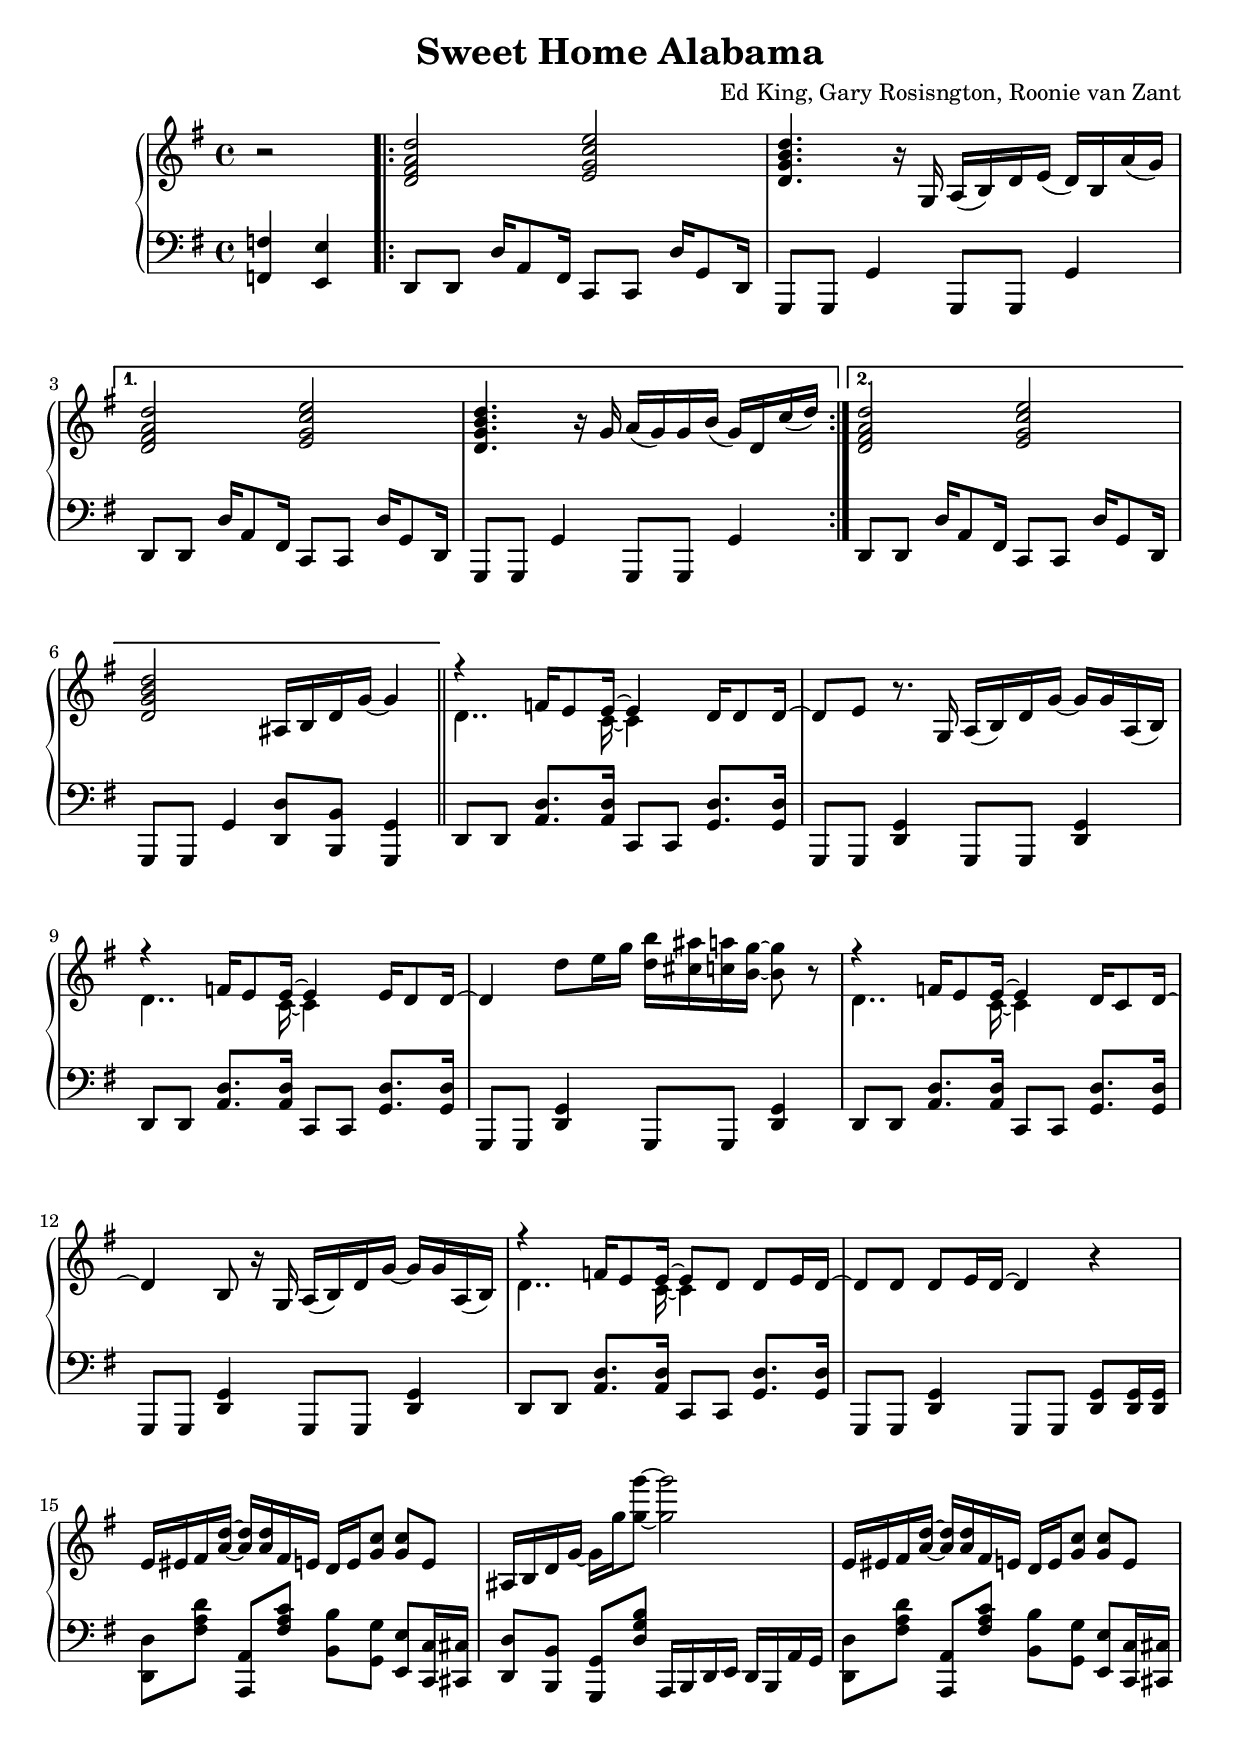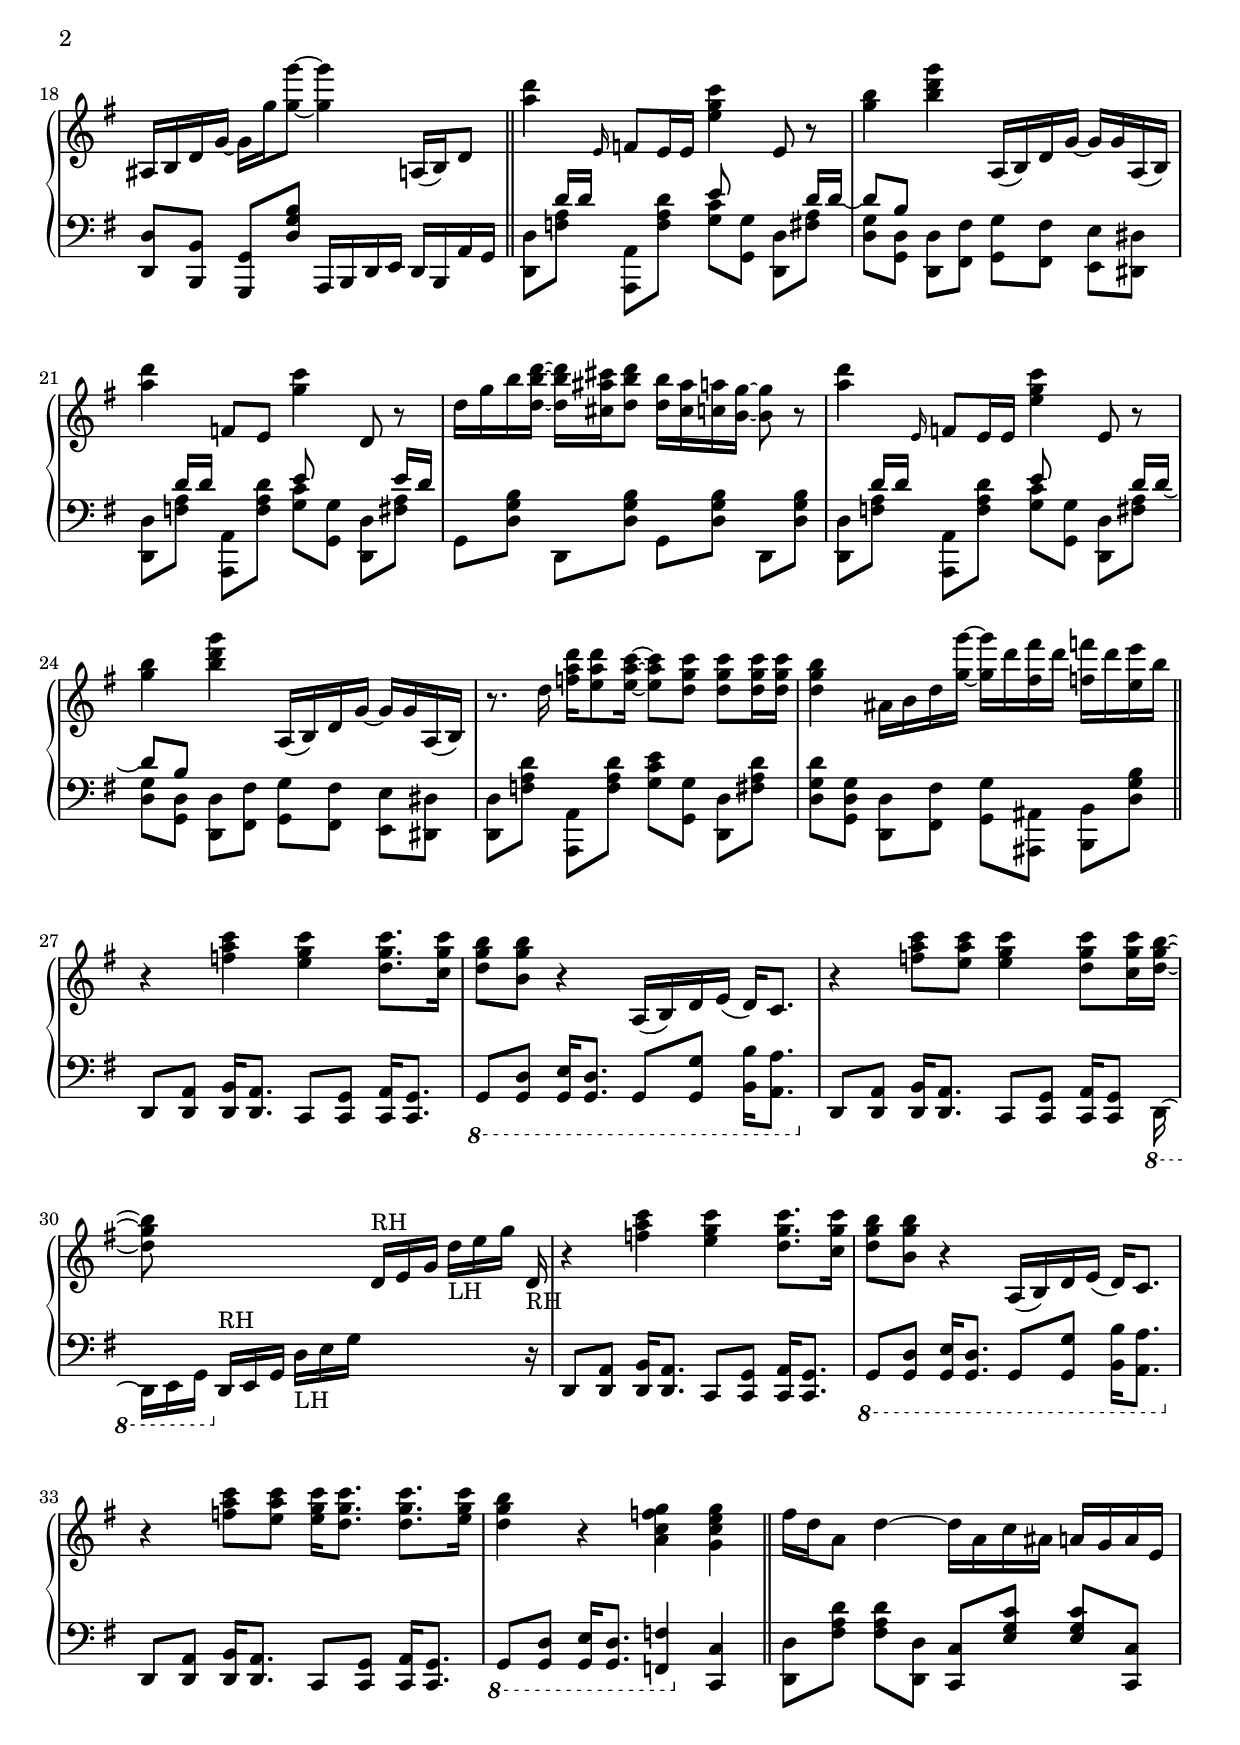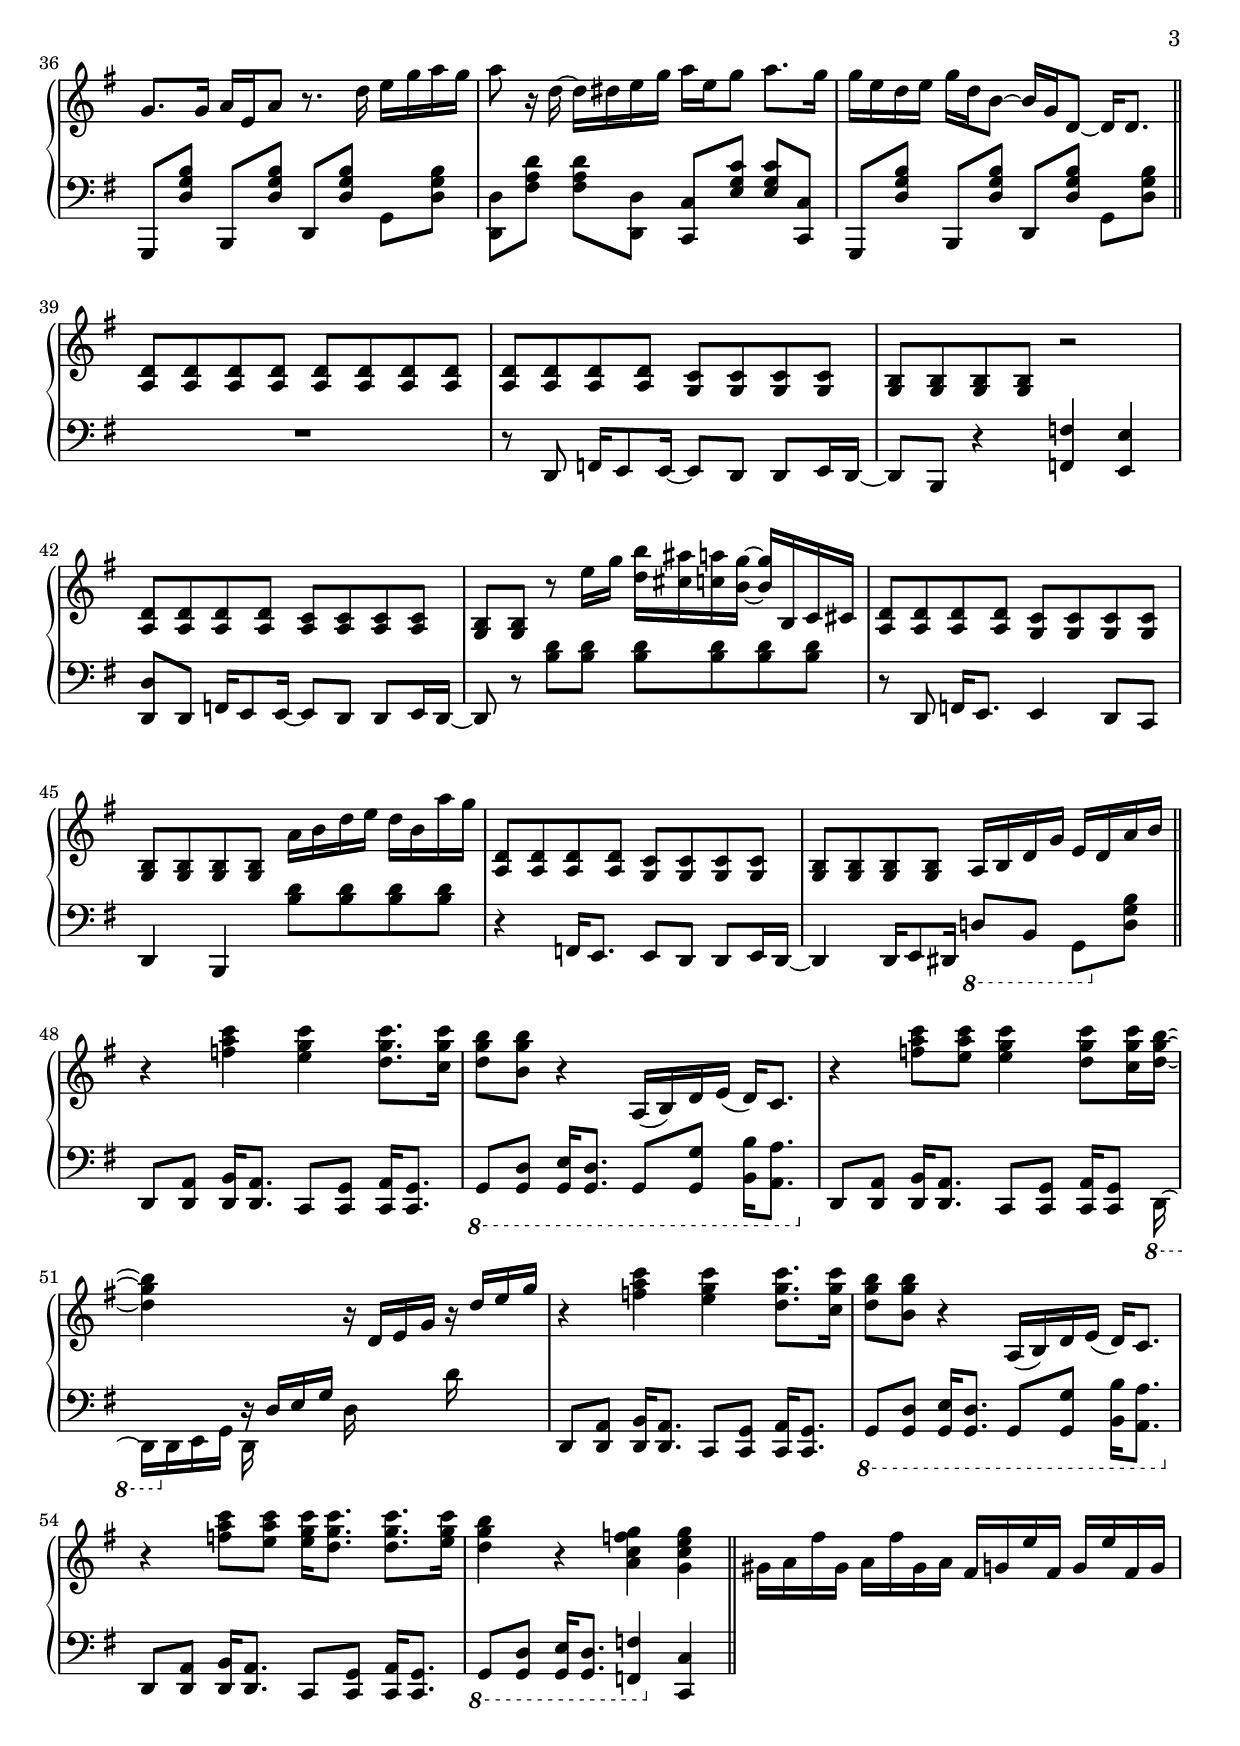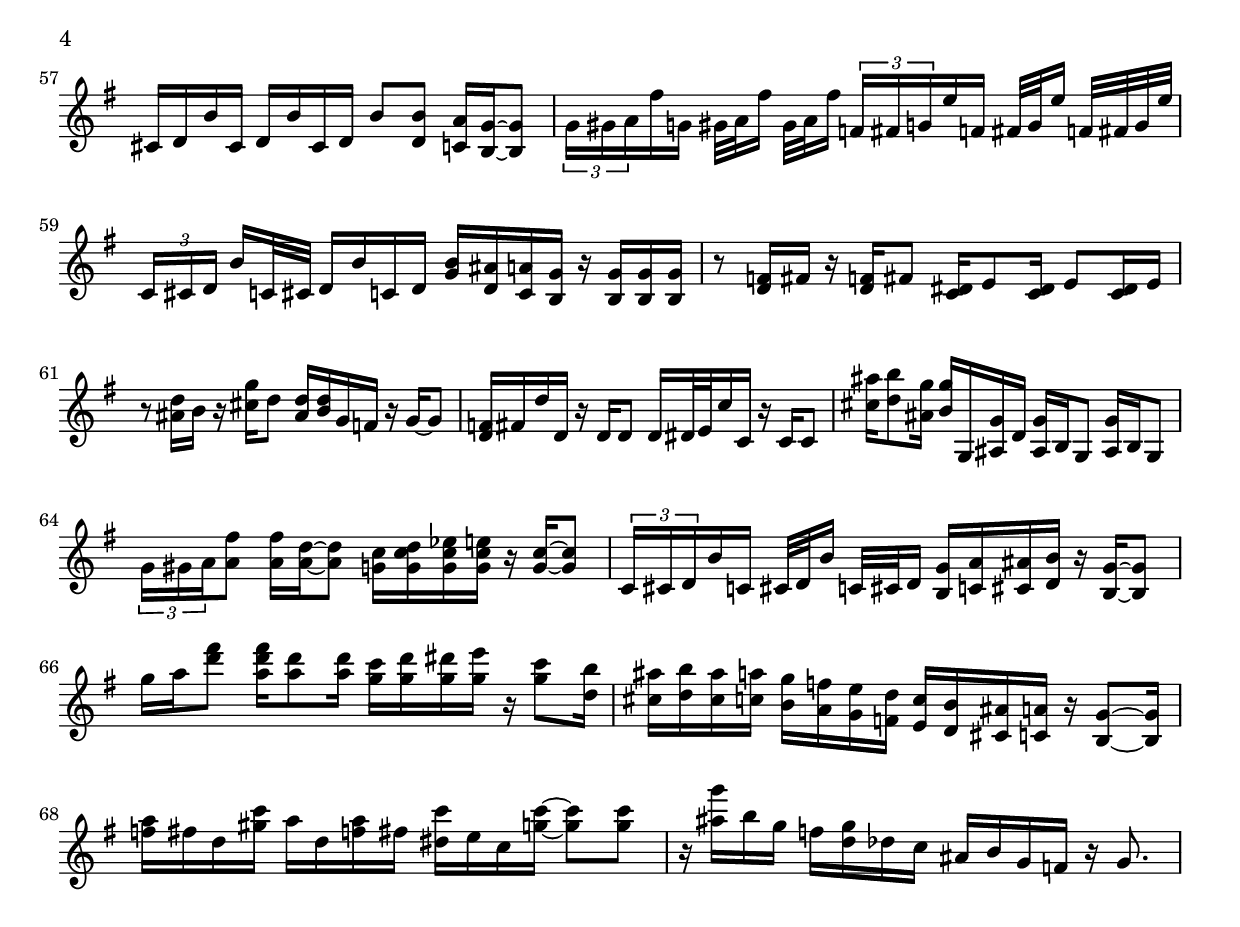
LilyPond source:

\version "2.18.2"

\header {
  title = "Sweet Home Alabama"
  composer = "Ed King, Gary Rosisngton, Roonie van Zant"
}

\score {
  \relative c'' {
    \new PianoStaff
    <<
      \new Staff = "up" {
	\clef treble
	\key g \major
	
	\partial 2 r2
				%Intro riff
	\repeat volta 2 {
	  <d, fis a d>2 <e g c e> <d g b d>4. r16
	  g,16 a( b) d e( d) b a'( g)}
	\alternative {
	  {<d fis a d>2 <e g c e> <d g b d>4. r16
	    g16 a( g) g b( g) d c'( d)}
	  {<d, fis a d>2 <e g c e> <d g b d>
	    ais16 b d g~ g4}}
	
				%First verse
	\bar "||"
	<<
	  {r4 f16 e8 e16~ e4 d16 d8 d16~ d8[ e]} % Big wheels keep on turnin'
	  \\
	  {\stemDown d4.. c16~ c4}
	>>
	r8. g16
	a16( b) d g~ g g a,( b) %guitar riff
	<<
	  {r4 f'16 e8 e16~ e4 e16 d8 d16~ d4} %Carry me home to see my kin
	  \\
	  {\stemDown d4.. c16~ c4}
	>>
	d'8 e16 g <d b'>16 <cis ais'> <c a'> <b g'>~ <b g'>8 r8
        <<
	  {r4 f16 e8 e16~ e4 d16 c8 d16~ d4 b8} %Singin' songs about the southland
	  \\
	  {\stemDown d4.. c16~ c4}
	>>
	r16 g16
	a16( b) d g~ g g a,( b) %guitar riff
	<<
				%Miss Alabamy once again and I think it's a sin
	  {r4 f'16 e8 e16~ e8 d d e16 d~ d8 d d e16 d~ d4}
	  \\
	  {\stemDown d4.. c16~ c4}
	>>
	r4
	
				%Guitar riff
	e16 eis fis <a d>~ <a d> <a d> fis e
	d16 e <g c>8 <g c> e |
	ais,16 b d g~ g16 g' <g g'>8~ <g g'>2 |
	e,16 eis fis <a d>~ <a d> <a d> fis e
	d16 e <g c>8 <g c> e |
	ais,16 b d g~ g16 g' <g g'>8~ <g g'>4 a,,16( b) d8 |


	
				%TODO: Neil Young verse goes here
				%See Troy Nelson transcription for
				%"Southern Man" harmonization
	\bar "||"
				%Heard Mister Sing
	<a'' d>4 \grace e,16 f8 e16 e <e' g c>4 e,8 r
	<g' b>4 <b d g> a,,16( b) d g~ g g a,( b)
				%Heard ole Neil put her down
	<a'' d>4 f,8 e <g' c>4 d,8 r
				%Breeze from Alabama
	d'16 g b <d, b' d>~ <d b' d> <cis ais' cis> <d b' d>8
	<d b'>16 <cis ais'> <c a'> <b g'>~ <b g'>8 r8
				%Hope Neil Young will remember
	<a' d>4 \grace e,16 f8 e16 e <e' g c>4 e,8 r
	<g' b>4 <b d g> a,,16( b) d g~ g g a,( b)

				%Southern man don't need him around
				%anyhow
	r8. d'16 <f a d>16 <e a d>8 <e a c>16~ <e a c>8 <d g c>8
	<d g c> <d g c>16 <d g c> |
	<d g b>4 ais16 b d <g g'>~
	<g g'> d' <fis, fis'> d' <f, f'> d' <e, e'> b' 

	
				%Chorus 1
	\bar "||"
	r4 <f a c>4 <e g c> <d g c>8. <c g' c>16 %Sweet Home Ala-
	<d g b>8 <b g' b> r4 a,16( b) d e( d) c8. %-bama
	r4 <f' a c>8 <e a c> <e g c>4 <d g c>8 <c g' c>16 <d g b>~ %Where the skies are so
	<d g b>8 %blue
	\change Staff = "down"
	\stemUp
	\skip 16 d,,,16^"RH" [ e g ] \skip 8.
	\change Staff = "up"
	d''16^"RH" [ e g ] \skip 8 \skip 16 d_"RH" |
	
	\stemNeutral
	r4 <f' a c>4 <e g c> <d g c>8. <c g' c>16 %Sweet Home Ala-
	<d g b>8 <b g' b> r4 a,16( b) d e( d) c8. %-bama
	r4 <f' a c>8 <e a c> <e g c>16 <d g c>8. <d g c> <e g c>16 %Lord .. to
	<d g b>4 r4 <a c f g>4 <g c e g> %you
	
				%Guitar solo
	\bar "||"
	fis'16 d a8 d4~ d16 a c ais a g a e
	g8. g16 a e a8 r8. d16 e g a g
	a8 r16 d,~ d dis e g a e g8 a8. g16
	g e d e g d b8~ b16 g d8~ d16 d8.
	\bar "||"
	
				%Verse 3
	\repeat unfold 8 <a d>8
	\repeat unfold 4 <a d> % Birming
	\repeat unfold 4 <g c> % ham loves the
	\repeat unfold 4 <g b> %governor
	r2 %Boo, boo
	\repeat unfold 4 <a d>8 %We all
	\repeat unfold 4 <a c>% did what we could
	<g b> <g b> r8 e''16 g
	<d b'>16 <cis ais'> <c a'> <b g'>~ <b g'>16 b, c cis
	\repeat unfold 4 <a d>8 %Water-
	\repeat unfold 4 <g c>8 %gate does not
	\repeat unfold 4 <g b> %bother me
	a'16 b d e d b a' g
	\repeat unfold 4 <a,, d>8 %Does your
	\repeat unfold 4 <g c> %conscience bother
	\repeat unfold 4 <g b> %you? Tell me
	a16 b d g e d a' b
	
				%Chorus 2
	\bar "||"
	r4 <f' a c>4 <e g c> <d g c>8. <c g' c>16 %Sweet Home Ala-
	<d g b>8 <b g' b> r4 a,16( b) d e( d) c8. %-bama
	r4 <f' a c>8 <e a c> <e g c>4 <d g c>8 <c g' c>16 <d g b>~ %Where the skies are so
	%blue
	<d g b>4
	\stemUp \change Staff = "down"
	r16 d,, e g
	\change Staff = "up"
	r16 d' e g
	r16 d' e g
	\stemNeutral
	r4 <f a c>4 <e g c> <d g c>8. <c g' c>16 %Sweet Home Ala-
	<d g b>8 <b g' b> r4 a,16( b) d e( d) c8. %-bama
	r4 <f' a c>8 <e a c> <e g c>16 <d g c>8. <d g c> <e g c>16 %Lord .. to
	<d g b>4 r4 <a c f g>4 <g c e g> %you
	
				%Piano Solo
	\bar "||"
	gis16 a fis' gis, a fis' gis, a
	fis g e' fis, g e' fis, g
	cis, d b' cis, d b' cis, d
	b'8 <d, b'> <c a'>16 <b g'>~ <b g'>8
	\tuplet 3/2 {g'16[ gis a} fis'16 g,] gis32[ a fis'16] gis,32 a fis'16
	\tuplet 3/2 {f,16[ fis g} e'16 f,] fis32[ g e'16] f,32 fis g e'
	\tuplet 3/2 {c,16[ cis d]} b'16[ c,32 cis] d16 b' c, d
	<g b>16 <d ais'> <c a'> <b g'> 16r <b g'>16 <b g'> <b g'>
	r8 <d f>16 fis16 r <d f>16 fis8 <c dis>16 e8 <c dis>16 e8 <c dis>16 e
	r8 <ais d>16 b r16 <cis g'> d8 <ais d>16 <b d> g f r g~ g8
	<d f>16 fis d' d, r16 d d8 d16 dis32 e c'16 c, r16 c c8
	<cis' ais'>16 <d b'>8 <ais g'>16 <b g'> g, <ais g'> d
	<ais g'> b g8 <ais g'>16 b g8
	\tuplet 3/2 {g'16 gis a} <a fis'>8 <a fis'>16 <a d>~ <a d>8
	<g c>16 <g c d> <g c es> <g c e> 16r <g c>~ <g c>8
	\tuplet 3/2 {c,16 cis d} b' c, cis32[ d b'16] c,32[ cis d16]
	<b g'>16 <c a'> <cis ais'> <d b'> r16 <b g'>16~ <b g'>8
	g''16 a <d fis>8 <a d fis>16 <a d>8 <a d>16
	<g c>16 <g d'> <g dis'> <g e'> r16 <g c>8 <d b'>16
	<cis ais'>16 <d b'> <cis ais'> <c a'> <b g'> <a f'> <g e'> <f d'>
	<e c'> <d b'> <cis ais'> <c a'> r16 <b g'>8~ <b g'>16
	<f'' a>16 fis d <gis c> a d, <f a> fis <dis c'> e c <g' c>~ <g c>8 <g c>
	r16 <ais g'> b g f <d g> des c ais b g f r16 g8.
      }

      \new Staff = "down" {
	\clef "bass"
	\key g \major
	
	\partial 2 <f,, f'>4 <e e'>
				%Intro riff
	\repeat unfold 2 {
	  d8 d d'16 a8 fis16 c8 c d'16 g,8 d16
	  g,8 g g'4 g,8 g g'4
	}
	d8 d d'16 a8 fis16 c8 c d'16 g,8 d16
	g,8 g g'4 <d d'>8 <b b'> <g g'>4

				%First Verse
	\repeat unfold 3 {
	  d'8 d <a' d>8. <a d>16 c,8 c <g' d'>8. <g d'>16
	  g,8 g <d' g>4 g,8 g <d' g>4
	}
	d8 d <a' d>8. <a d>16 c,8 c <g' d'>8. <g d'>16
	g,8 g <d' g>4 g,8 g <d' g>8 <d g>16 <d g>

				%Guitar riff
	\repeat unfold 2 {
	  <d d'>8[ <fis' a d> ] <a,, a'> [ <fis'' a c> ]
	  <b, b'> [ <g g'> ] <e e'> [ <c c'>16 <cis cis'> ] |
	  <d d'>8 [ <b b'> ] <g g'> [ <d'' g b> ]
	  a,16 b d e d b a' g
	}
				%Second Verse
	<<
	  \new Voice = "first" %Rag bass
	  {
	    \stemDown
				%Well I heard Mister Young
				%sing about her
	    <d d'>8[ <f' a> ] <a,, a'> [ <f'' a d> ]
	    <g c> [ <g, g'> ] <d d'> [ <fis' a> ]
	    <d g> [ <g, d'> ] <d d'> [ <fis fis'> ]
	    <g g'> [ <fis fis'> ] <e e'> [ <dis dis'> ]
				%Well I heard ole Neil put her down
	    <d d'>8 [ <f' a> ] <a,, a'> [ <f'' a d> ]
	    <g c> [ <g, g'> ] <d d'> [ <fis' a> ]
				%Breeze from Alabama
	    \repeat unfold 2 {g,[ <d' g b> ] d, <d' g b>}
				%Well I hope Neil Young
				%will remember
	    <d, d'>8[ <f' a> ] <a,, a'> [ <f'' a d> ]
	    <g c> [ <g, g'> ] <d d'> [ <fis' a> ]
	    <d g> [ <g, d'> ] <d d'> [ <fis fis'> ]
	    <g g'> [ <fis fis'> ] <e e'> [ <dis dis'> ]
				%Southern man don't need him around
	    <d d'>8 [ <f' a d> ] <a,, a'> [ <f'' a d> ]
	    <g c e> [ <g, g'> ] <d d'> [ <fis' a d> ]
	    <d g d'> [ <g, d' g> ] <d d'> [ <fis fis'> ]
	    <g g'> [ <ais, ais'> ] <b b'> [ <d' g b> ]
		    
	  }
	  \new Voice = "second" %Melody bits
	  {
				%Well I heard Neil Young
				%sing about her
	    \stemUp
	    \skip 8 d'16 d \skip 4 e8 \skip 4 d16 d~
	    d8 b \skip 2.
				%Heard ole Neil put her down
	    \skip 8 d16 d \skip 4 e8 \skip 4 e16 d
				%Breeze from Alabama
	    \skip 1
	    %Hope Neil Young will remember
	    \skip 8 d16 d \skip 4 e8 \skip 4 d16 d~
	    d8 b \skip 2.
	
	  }
	>>

	\stemNeutral
	
				%Chorus 1
				%Sweet Home Alabama
	d,,8 <d a'> <d b'>16 <d a'>8.
	c8 <c g'> <c a'>16 <c g'>8. |
	\ottava #-1
	g8 <g d'> <g e'>16 <g d'>8.
	g8 <g g'> <b b'>16 <a a'>8. |
	\ottava #0
				%Where the skies are so blue
	d8 <d a'> <d b'>16 <d a'>8.
	c8 <c g'> <c a'>16 [ <c g'>8 ]
	\ottava #-1 \stemDown
	d,16~ | d e g
	\ottava #0
	\skip 8.
	d''16_"LH" [ e g ] \skip 16 \skip 8
	\change Staff = "up"
	d''16_"LH" [ e g ]
	\change Staff = "down" r16 |
	\stemNeutral
				%Sweet Home Alabama
	d,,,8 <d a'> <d b'>16 <d a'>8.
	c8 <c g'> <c a'>16 <c g'>8. |
	\ottava #-1
	g8 <g d'> <g e'>16 <g d'>8.
	g8 <g g'> <b b'>16 <a a'>8. |
	\ottava #0
				%Lord I'm coming home to you
	d8 <d a'> <d b'>16 <d a'>8.
	c8 <c g'> <c a'>16 <c g'>8. |
	\ottava #-1
	g8 <g d'> <g e'>16 <g d'>8.
	<f f'>4
	\ottava #0
	<c' c'>

				%Guitar Solo
	\repeat unfold 2 {
	  <d d'>8 [ <fis' a d> ] <fis a d> [ <d, d'> ]
	<c c'> [ <e' g c> ] <e g c> [ <c, c'> ] |
	  g [ <d'' g b> ] b, [ <d' g b> ]
	  d, [ <d' g b> ] g, [ <d' g b> ] |
	  }

	%<d, d'>8 [ <fis' a d> ] <fis a d> [ <d, d'> ]
	%<c c'> [ <e' g c> ] <e g c> [ <c, c'> ] |
	%g [ <d'' g b> ] b, [ <d' g b> ]
	%<g, g'>8 f'16 d~ d b c cis

				%Verse 3
	R1
				%In Birmingham they love
				%the governor
	r8 d, f16 e8 e16~ e8 d d e16 d~ |
	d8 b r4 <f' f'>4 <e e'> |
				%Now we all did what we could do
	<d d'>8 d f16 e8 e16~ e8 d d e16 d~|
	d8 r8 \repeat unfold 6 {<d'' b>8}
				%Watergate does not bother me
	r8 d,,8 f16 e8. e4 d8 c d4 b4
	\repeat unfold 4 {<d'' b>8} |
				%Does your conscience bother you?
	r4 f,,16 e8. e8 d d e16 d~
	d4 d16 e8 dis16 
	\ottava #-1
	d8 [ b ]  g8 [ 
	\ottava #0
	<d'' g b> ] |

				%Chorus 2
				%Sweet Home Alabama
	d,8 <d a'> <d b'>16 <d a'>8.
	c8 <c g'> <c a'>16 <c g'>8. |
	\ottava #-1
	g8 <g d'> <g e'>16 <g d'>8.
	g8 <g g'> <b b'>16 <a a'>8. |
	\ottava #0
				%Where the skies are so blue
	d8 <d a'> <d b'>16 <d a'>8.
	c8 <c g'> <c a'>16 [ <c g'>8 ]
	\stemDown \ottava #-1
	d,16~ | d
	\ottava #0
	d'16 e g
	d16 \skip 8.
	d'16 \skip 8.
	d'16 \skip 8. |
	\stemNeutral
				%Sweet Home Alabama
	d,,8 <d a'> <d b'>16 <d a'>8.
	c8 <c g'> <c a'>16 <c g'>8. |
	\ottava #-1
	g8 <g d'> <g e'>16 <g d'>8.
	g8 <g g'> <b b'>16 <a a'>8. |
	\ottava #0
				%Lord I'm coming home to you
	d8 <d a'> <d b'>16 <d a'>8.
	c8 <c g'> <c a'>16 <c g'>8. |
	\ottava #-1
	g8 <g d'> <g e'>16 <g d'>8.
	<f f'>4
	\ottava #0
	<c' c'>
      }
    >>
  }
  
  %Generate MIDI output
  %\midi{ \tempo 4 = 98}

}
